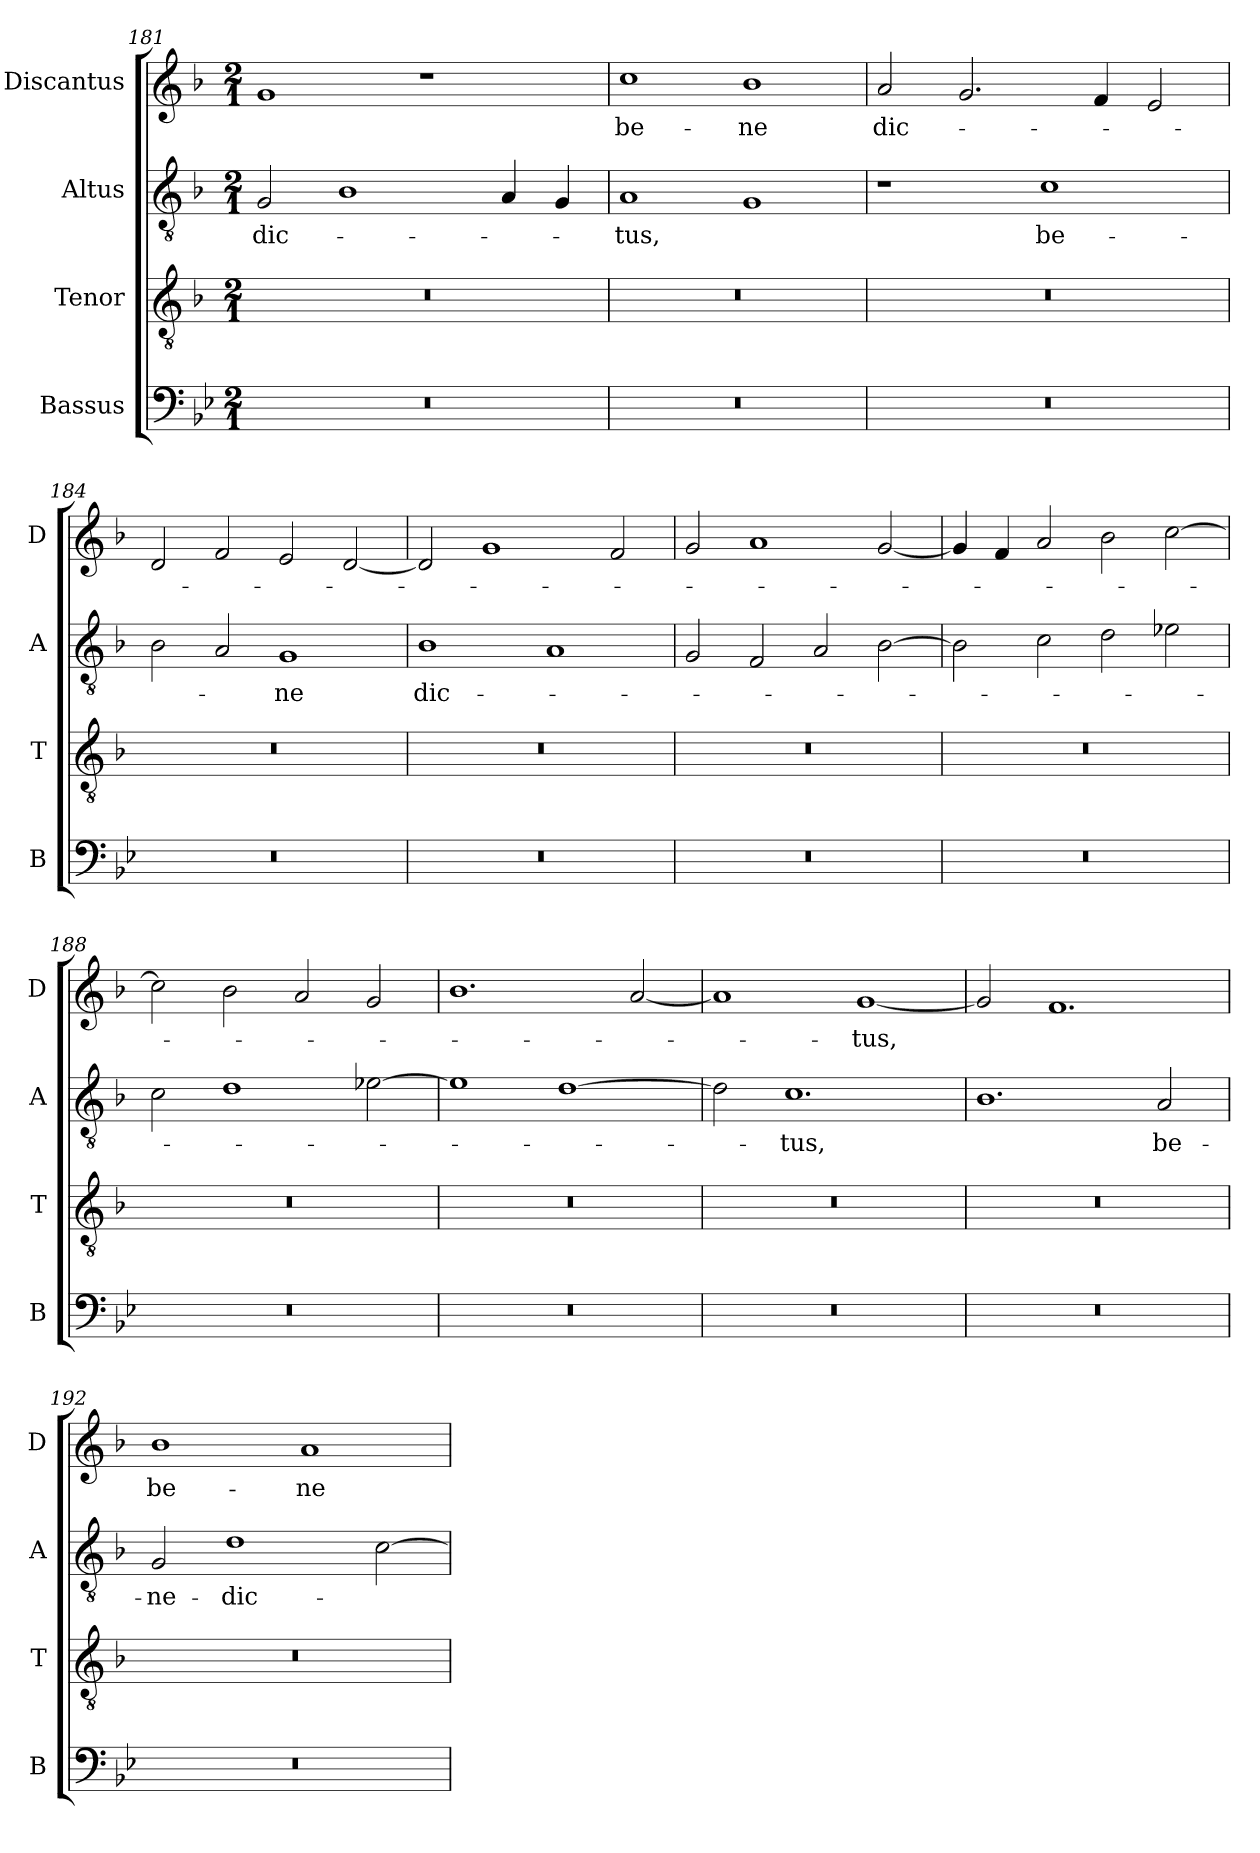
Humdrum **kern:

**kern	**kern	**kern	**text	**kern	**text
*part4	*part3	*part2	*part2	*part1	*part1
*staff4	*staff3	*staff2	*staff2	*staff1	*staff1
*I"Bassus	*I"Tenor	*I"Altus	*	*I"Discantus	*
*I'B	*I'T	*I'A	*	*I'D	*
*clefF4	*clefGv2	*clefGv2	*	*clefG2	*
*k[b-e-]	*k[b-]	*k[b-]	*	*k[b-]	*
*M2/1	*M2/1	*M2/1	*	*M2/1	*
=181	=181	=181	=181	=181	=181
0r	0r	2G	dic-	1g	.
.	.	1B-	.	.	.
.	.	.	.	1r	.
.	.	4A	.	.	.
.	.	4G	.	.	.
=182	=182	=182	=182	=182	=182
0r	0r	1A	-tus,	1cc	be-
.	.	1G	.	1b-	-ne
=183	=183	=183	=183	=183	=183
0r	0r	1r	.	2a	dic-
.	.	.	.	2.g	.
.	.	1c	be-	.	.
.	.	.	.	4f	.
.	.	.	.	2e	.
=184	=184	=184	=184	=184	=184
0r	0r	2B-	.	2d	.
.	.	2A	.	2f	.
.	.	1G	-ne	2e	.
.	.	.	.	[2d	.
=185	=185	=185	=185	=185	=185
0r	0r	1B-	dic-	2d]	.
.	.	.	.	1g	.
.	.	1A	.	.	.
.	.	.	.	2f	.
=186	=186	=186	=186	=186	=186
0r	0r	2G	.	2g	.
.	.	2F	.	1a	.
.	.	2A	.	.	.
.	.	[2B-	.	[2g	.
=187	=187	=187	=187	=187	=187
0r	0r	2B-]	.	4g]	.
.	.	.	.	4f	.
.	.	2c	.	2a	.
.	.	2d	.	2b-	.
.	.	2e-X	.	[2cc	.
=188	=188	=188	=188	=188	=188
0r	0r	2c	.	2cc]	.
.	.	1d	.	2b-	.
.	.	.	.	2a	.
.	.	[2e-X	.	2g	.
=189	=189	=189	=189	=189	=189
0r	0r	1e-]	.	1.b-	.
.	.	[1d	.	.	.
.	.	.	.	[2a	.
=190	=190	=190	=190	=190	=190
0r	0r	2d]	.	1a]	.
.	.	1.c	-tus,	.	.
.	.	.	.	[1g	-tus,
=191	=191	=191	=191	=191	=191
0r	0r	1.B-	.	2g]	.
.	.	.	.	1.f	.
.	.	2A	be-	.	.
=192	=192	=192	=192	=192	=192
0r	0r	2G	-ne-	1b-	be-
.	.	1d	-dic-	.	.
.	.	.	.	1a	-ne
.	.	[2c	.	.	.
=	=	=	=	=	=
*-	*-	*-	*-	*-	*-
